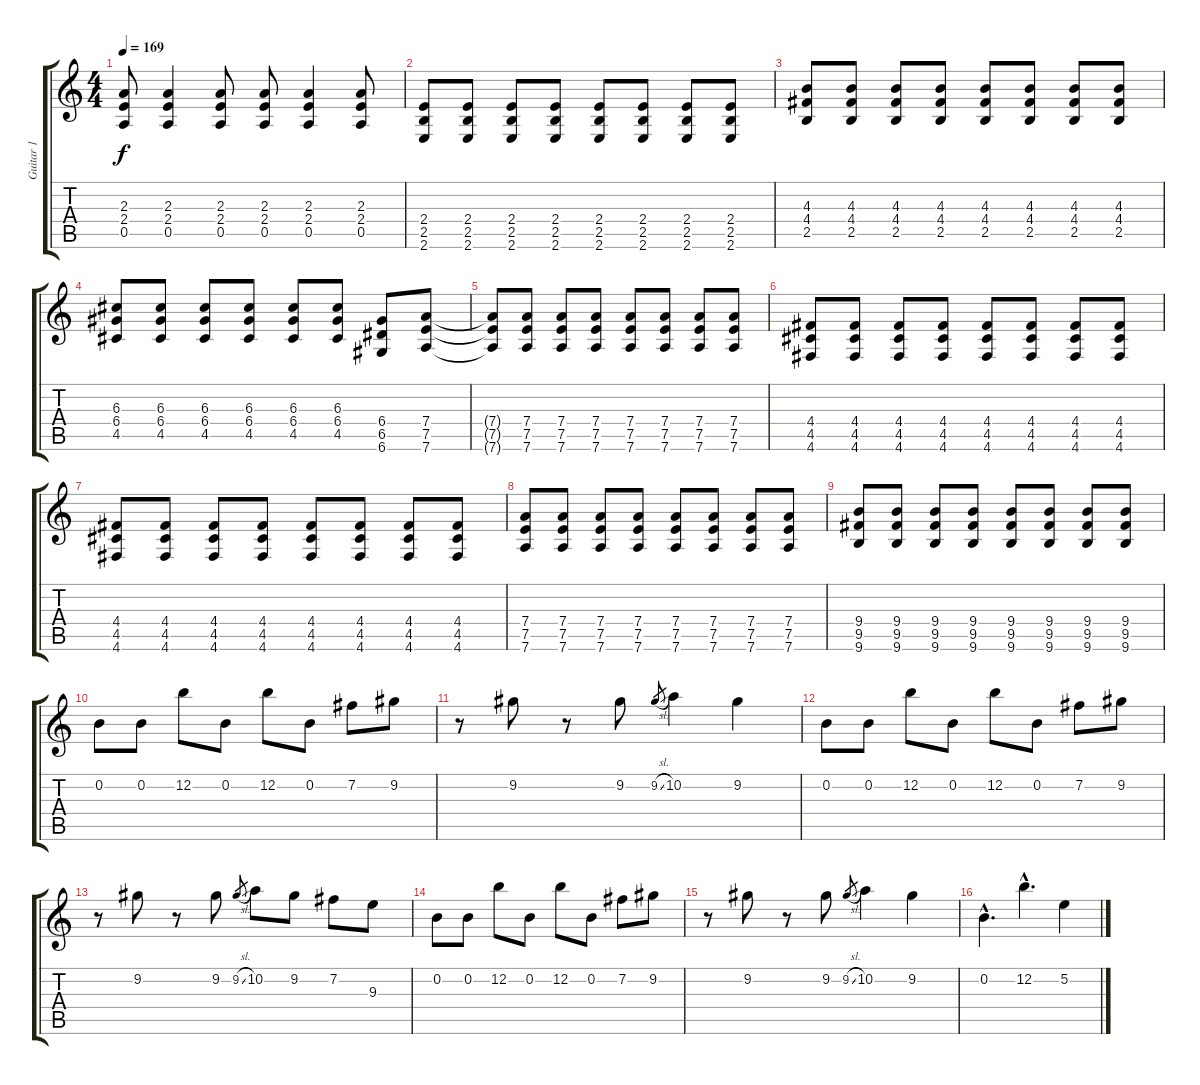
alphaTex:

\track ("Guitar 1" "Guitar 1") {instrument overdrivenguitar}
\staff {score tabs}
\tuning (E4 B3 G3 D3 A2 D2) {hide}
\ts (4 4)
\tempo 169
\clef g2
\ks c
(2.3 2.4 0.5).8{dy f} (2.3 2.4 0.5).4 (2.3 2.4 0.5).8 (2.3 2.4 0.5).8 (2.3 2.4 0.5).4 (2.3 2.4 0.5).8 |
(2.4 2.5 2.6).8 (2.4 2.5 2.6).8 (2.4 2.5 2.6).8 (2.4 2.5 2.6).8 (2.4 2.5 2.6).8 (2.4 2.5 2.6).8 (2.4 2.5 2.6).8 (2.4 2.5 2.6).8 |
(4.3 4.4 2.5).8 (4.3 4.4 2.5).8 (4.3 4.4 2.5).8 (4.3 4.4 2.5).8 (4.3 4.4 2.5).8 (4.3 4.4 2.5).8 (4.3 4.4 2.5).8 (4.3 4.4 2.5).8 |
(6.3 6.4 4.5).8 (6.3 6.4 4.5).8 (6.3 6.4 4.5).8 (6.3 6.4 4.5).8 (6.3 6.4 4.5).8 (6.3 6.4 4.5).8 (6.4 6.5 6.6).8 (7.4 7.5 7.6).8 |
(7.4{t} 7.5{t} 7.6{t}).8 (7.4 7.5 7.6).8 (7.4 7.5 7.6).8 (7.4 7.5 7.6).8 (7.4 7.5 7.6).8 (7.4 7.5 7.6).8 (7.4 7.5 7.6).8 (7.4 7.5 7.6).8 |
(4.4 4.5 4.6).8 (4.4 4.5 4.6).8 (4.4 4.5 4.6).8 (4.4 4.5 4.6).8 (4.4 4.5 4.6).8 (4.4 4.5 4.6).8 (4.4 4.5 4.6).8 (4.4 4.5 4.6).8 |
(4.4 4.5 4.6).8 (4.4 4.5 4.6).8 (4.4 4.5 4.6).8 (4.4 4.5 4.6).8 (4.4 4.5 4.6).8 (4.4 4.5 4.6).8 (4.4 4.5 4.6).8 (4.4 4.5 4.6).8 |
(7.4 7.5 7.6).8 (7.4 7.5 7.6).8 (7.4 7.5 7.6).8 (7.4 7.5 7.6).8 (7.4 7.5 7.6).8 (7.4 7.5 7.6).8 (7.4 7.5 7.6).8 (7.4 7.5 7.6).8 |
(9.4 9.5 9.6).8 (9.4 9.5 9.6).8 (9.4 9.5 9.6).8 (9.4 9.5 9.6).8 (9.4 9.5 9.6).8 (9.4 9.5 9.6).8 (9.4 9.5 9.6).8 (9.4 9.5 9.6).8 |
0.2.8 0.2.8 12.2.8 0.2.8 12.2.8 0.2.8 7.2.8 9.2.8 |
r.8 9.2.8 r.8 9.2.8 9.2{sl}.8{gr} 10.2.4 9.2.4 |
0.2.8 0.2.8 12.2.8 0.2.8 12.2.8 0.2.8 7.2.8 9.2.8 |
r.8 9.2.8 r.8 9.2.8 9.2{sl}.8{gr} 10.2.8 9.2.8 7.2.8 9.3.8 |
0.2.8 0.2.8 12.2.8 0.2.8 12.2.8 0.2.8 7.2.8 9.2.8 |
r.8 9.2.8 r.8 9.2.8 9.2{sl}.8{gr} 10.2.4 9.2.4 |
0.2{hac}.4{d} 12.2{hac}.4{d} 5.2.4
